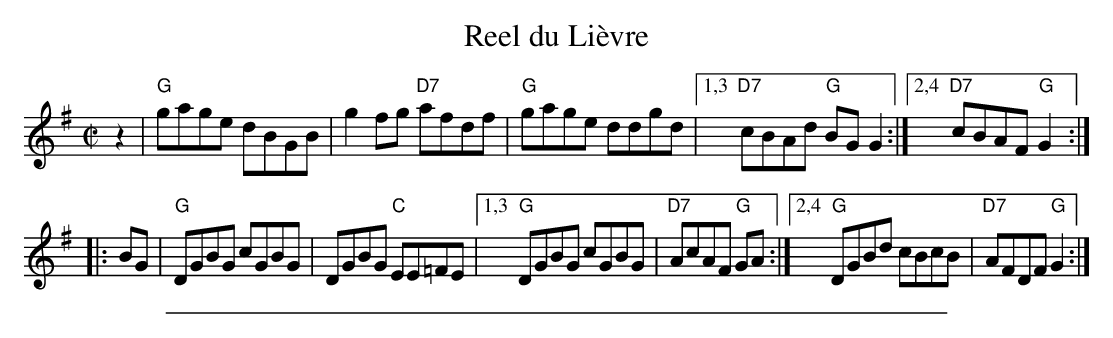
X:1
T: Reel du Li\`evre
M: C|
L: 1/8
K: G
   z2 | "G"gage dBGB | g2fg "D7"afdf | "G"gage ddgd |1,3 "D7"cBAd "G"BGG2 :|2,4 "D7"cBAF "G"G2 :|
|: BG | "G"DGBG cGBG | DGBG "C"EE=FE |1,3 "G"DGBG cGBG | "D7"AcAF "G"GA :|2,4 "G"DGBd cBcB | "D7"AFDF "G"G2 :|
